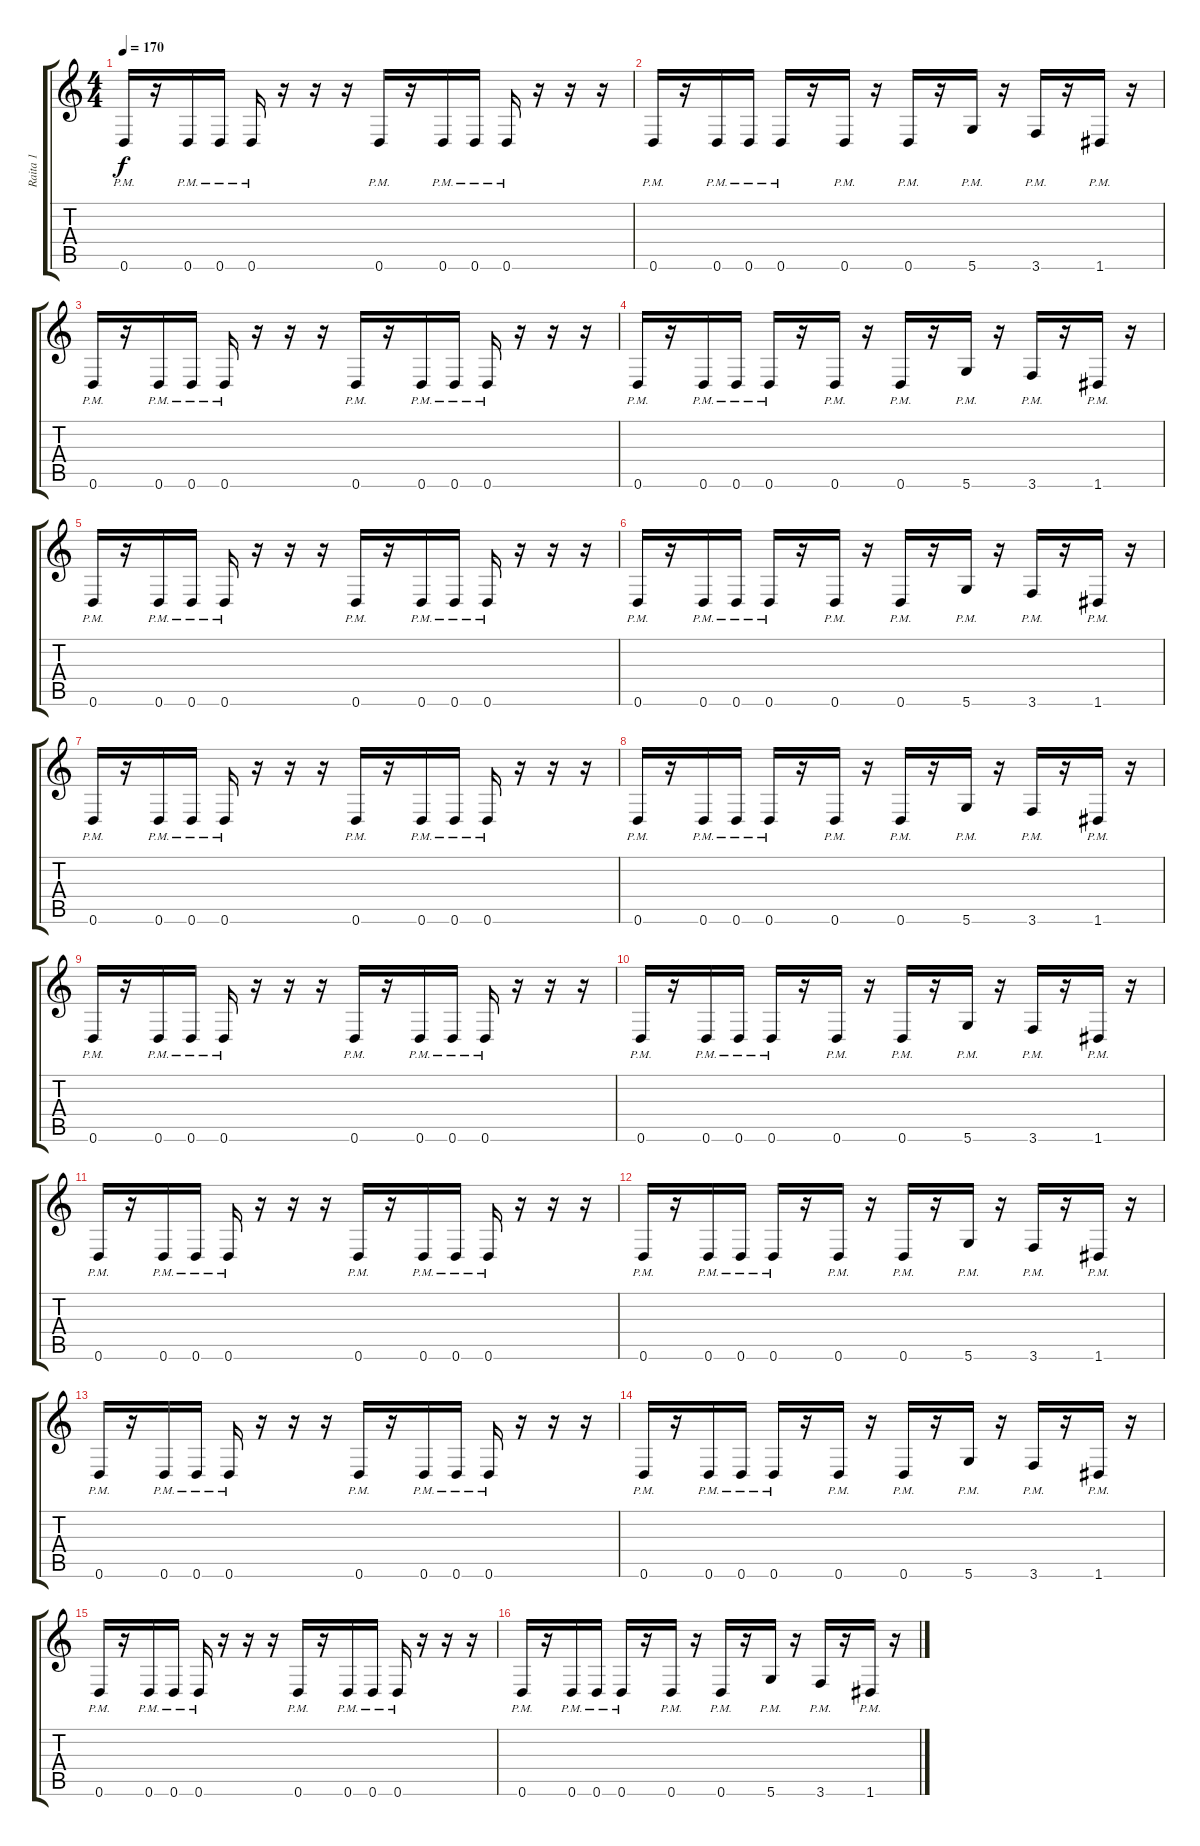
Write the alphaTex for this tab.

\track ("Raita 1" "Raita 1") {instrument distortionguitar}
\staff {score tabs}
\tuning (D4 A3 F3 C3 G2 D2) {hide}
\ts (4 4)
\tempo 170
\clef g2
\ks c
0.6{pm}.16{dy f} r.16 0.6{pm}.16 0.6{pm}.16 0.6{pm}.16 r.16 r.16 r.16 0.6{pm}.16 r.16 0.6{pm}.16 0.6{pm}.16 0.6{pm}.16 r.16 r.16 r.16 |
0.6{pm}.16 r.16 0.6{pm}.16 0.6{pm}.16 0.6{pm}.16 r.16 0.6{pm}.16 r.16 0.6{pm}.16 r.16 5.6{pm}.16 r.16 3.6{pm}.16 r.16 1.6{pm}.16 r.16 |
0.6{pm}.16 r.16 0.6{pm}.16 0.6{pm}.16 0.6{pm}.16 r.16 r.16 r.16 0.6{pm}.16 r.16 0.6{pm}.16 0.6{pm}.16 0.6{pm}.16 r.16 r.16 r.16 |
0.6{pm}.16 r.16 0.6{pm}.16 0.6{pm}.16 0.6{pm}.16 r.16 0.6{pm}.16 r.16 0.6{pm}.16 r.16 5.6{pm}.16 r.16 3.6{pm}.16 r.16 1.6{pm}.16 r.16 |
0.6{pm}.16 r.16 0.6{pm}.16 0.6{pm}.16 0.6{pm}.16 r.16 r.16 r.16 0.6{pm}.16 r.16 0.6{pm}.16 0.6{pm}.16 0.6{pm}.16 r.16 r.16 r.16 |
0.6{pm}.16 r.16 0.6{pm}.16 0.6{pm}.16 0.6{pm}.16 r.16 0.6{pm}.16 r.16 0.6{pm}.16 r.16 5.6{pm}.16 r.16 3.6{pm}.16 r.16 1.6{pm}.16 r.16 |
0.6{pm}.16 r.16 0.6{pm}.16 0.6{pm}.16 0.6{pm}.16 r.16 r.16 r.16 0.6{pm}.16 r.16 0.6{pm}.16 0.6{pm}.16 0.6{pm}.16 r.16 r.16 r.16 |
0.6{pm}.16 r.16 0.6{pm}.16 0.6{pm}.16 0.6{pm}.16 r.16 0.6{pm}.16 r.16 0.6{pm}.16 r.16 5.6{pm}.16 r.16 3.6{pm}.16 r.16 1.6{pm}.16 r.16 |
0.6{pm}.16 r.16 0.6{pm}.16 0.6{pm}.16 0.6{pm}.16 r.16 r.16 r.16 0.6{pm}.16 r.16 0.6{pm}.16 0.6{pm}.16 0.6{pm}.16 r.16 r.16 r.16 |
0.6{pm}.16 r.16 0.6{pm}.16 0.6{pm}.16 0.6{pm}.16 r.16 0.6{pm}.16 r.16 0.6{pm}.16 r.16 5.6{pm}.16 r.16 3.6{pm}.16 r.16 1.6{pm}.16 r.16 |
0.6{pm}.16 r.16 0.6{pm}.16 0.6{pm}.16 0.6{pm}.16 r.16 r.16 r.16 0.6{pm}.16 r.16 0.6{pm}.16 0.6{pm}.16 0.6{pm}.16 r.16 r.16 r.16 |
0.6{pm}.16 r.16 0.6{pm}.16 0.6{pm}.16 0.6{pm}.16 r.16 0.6{pm}.16 r.16 0.6{pm}.16 r.16 5.6{pm}.16 r.16 3.6{pm}.16 r.16 1.6{pm}.16 r.16 |
0.6{pm}.16 r.16 0.6{pm}.16 0.6{pm}.16 0.6{pm}.16 r.16 r.16 r.16 0.6{pm}.16 r.16 0.6{pm}.16 0.6{pm}.16 0.6{pm}.16 r.16 r.16 r.16 |
0.6{pm}.16 r.16 0.6{pm}.16 0.6{pm}.16 0.6{pm}.16 r.16 0.6{pm}.16 r.16 0.6{pm}.16 r.16 5.6{pm}.16 r.16 3.6{pm}.16 r.16 1.6{pm}.16 r.16 |
0.6{pm}.16 r.16 0.6{pm}.16 0.6{pm}.16 0.6{pm}.16 r.16 r.16 r.16 0.6{pm}.16 r.16 0.6{pm}.16 0.6{pm}.16 0.6{pm}.16 r.16 r.16 r.16 |
0.6{pm}.16 r.16 0.6{pm}.16 0.6{pm}.16 0.6{pm}.16 r.16 0.6{pm}.16 r.16 0.6{pm}.16 r.16 5.6{pm}.16 r.16 3.6{pm}.16 r.16 1.6{pm}.16 r.16
